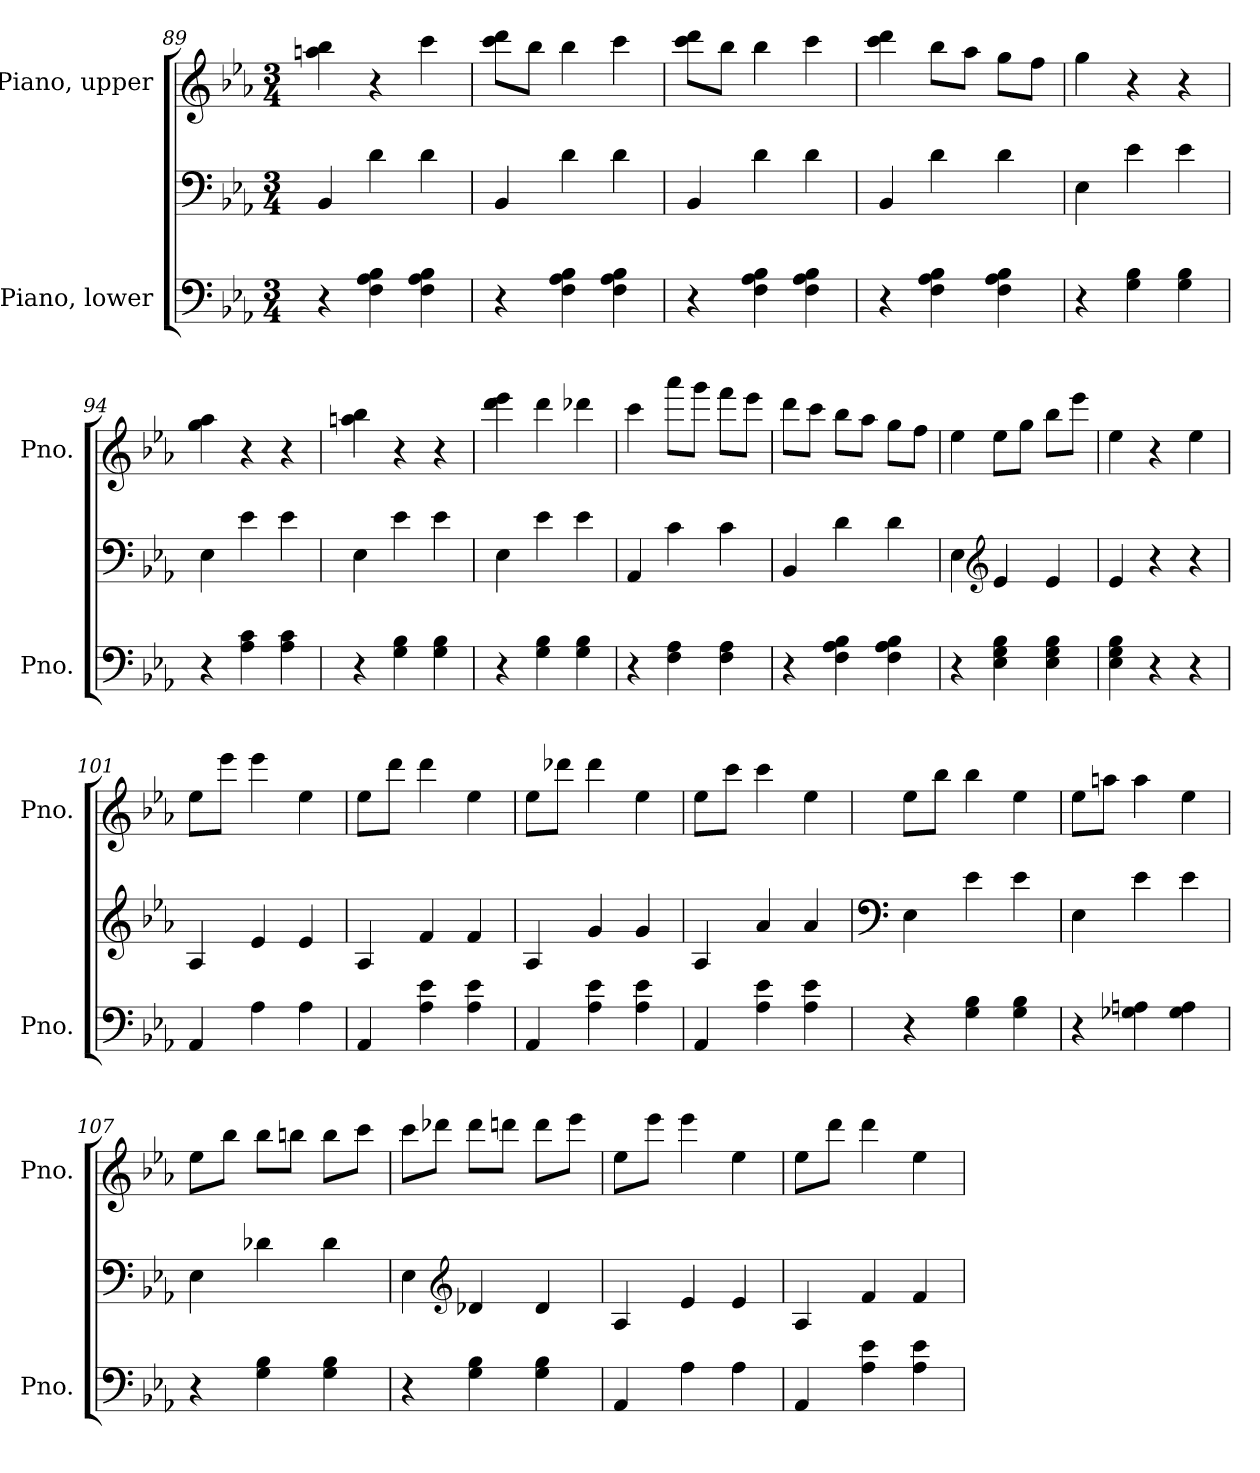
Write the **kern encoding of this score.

**kern	**kern	**kern
*part2	*part2	*part1
*staff3	*staff2	*staff1
*I"Piano, lower	*	*I"Piano, upper
*I'Pno.	*	*I'Pno.
!!LO:LB:g=z
*clefF4	*clefF4	*clefG2
*k[b-e-a-]	*k[b-e-a-]	*k[b-e-a-]
*M3/4	*M3/4	*M3/4
=89	=89	=89
4r	4BB-/	4aan\ 4bb-\
4F\ 4A-\ 4B-\	4d\	4r
4F\ 4A-\ 4B-\	4d\	4ccc\
=90	=90	=90
4r	4BB-/	8ccc\ 8ddd\L
.	.	8bb-\J
4F\ 4A-\ 4B-\	4d\	4bb-\
4F\ 4A-\ 4B-\	4d\	4ccc\
=91	=91	=91
4r	4BB-/	8ccc\ 8ddd\L
.	.	8bb-\J
4F\ 4A-\ 4B-\	4d\	4bb-\
4F\ 4A-\ 4B-\	4d\	4ccc\
=92	=92	=92
4r	4BB-/	4ccc\ 4ddd\
4F\ 4A-\ 4B-\	4d\	8bb-\L
.	.	8aa-\J
4F\ 4A-\ 4B-\	4d\	8gg\L
.	.	8ff\J
=93	=93	=93
4r	4E-\	4gg\
4G\ 4B-\	4e-\	4r
4G\ 4B-\	4e-\	4r
=94	=94	=94
4r	4E-\	4gg\ 4aa-\
4A-\ 4c\	4e-\	4r
4A-\ 4c\	4e-\	4r
=95	=95	=95
4r	4E-\	4aan\ 4bb-\
4G\ 4B-\	4e-\	4r
4G\ 4B-\	4e-\	4r
!!LO:LB:g=z
=96	=96	=96
4r	4E-\	4ddd\ 4eee-\
4G\ 4B-\	4e-\	4ddd\
4G\ 4B-\	4e-\	4ddd-X\
=97	=97	=97
4r	4AA-/	4ccc\
4F\ 4A-\	4c\	8aaa-\L
.	.	8ggg\J
4F\ 4A-\	4c\	8fff\L
.	.	8eee-\J
=98	=98	=98
4r	4BB-/	8ddd\L
.	.	8ccc\J
4F\ 4A-\ 4B-\	4d\	8bb-\L
.	.	8aa-\J
4F\ 4A-\ 4B-\	4d\	8gg\L
.	.	8ff\J
=99	=99	=99
4r	4E-\	4ee-\
*	*clefG2	*
4E-\ 4G\ 4B-\	4e-/	8ee-\L
.	.	8gg\J
4E-\ 4G\ 4B-\	4e-/	8bb-\L
.	.	8eee-\J
=100	=100	=100
4E-\ 4G\ 4B-\	4e-/	4ee-\
4r	4r	4r
4r	4r	4ee-\
=101	=101	=101
4AA-/	4A-/	8ee-\L
.	.	8eee-\J
4A-\	4e-/	4eee-\
4A-\	4e-/	4ee-\
!!LO:PB:g=z
=102	=102	=102
4AA-/	4A-/	8ee-\L
.	.	8ddd\J
4A-\ 4e-\	4f/	4ddd\
4A-\ 4e-\	4f/	4ee-\
=103	=103	=103
4AA-/	4A-/	8ee-\L
.	.	8ddd-X\J
4A-\ 4e-\	4g/	4ddd-\
4A-\ 4e-\	4g/	4ee-\
=104	=104	=104
4AA-/	4A-/	8ee-\L
.	.	8ccc\J
4A-\ 4e-\	4a-/	4ccc\
4A-\ 4e-\	4a-/	4ee-\
=105	=105	=105
*	*clefF4	*
4r	4E-\	8ee-\L
.	.	8bb-\J
4G\ 4B-\	4e-\	4bb-\
4G\ 4B-\	4e-\	4ee-\
=106	=106	=106
4r	4E-\	8ee-\L
.	.	8aan\J
4G-X\ 4An\	4e-\	4aa\
4G-\ 4A\	4e-\	4ee-\
=107	=107	=107
4r	4E-\	8ee-\L
.	.	8bb-\J
4G\ 4B-\	4d-X\	8bb-\L
.	.	8bbn\J
4G\ 4B-\	4d-\	8bb\L
.	.	8ccc\J
!!LO:LB:g=z
=108	=108	=108
4r	4E-\	8ccc\L
.	.	8ddd-X\J
*	*clefG2	*
4G\ 4B-\	4d-X/	8ddd-\L
.	.	8dddn\J
4G\ 4B-\	4d-/	8ddd\L
.	.	8eee-\J
=109	=109	=109
4AA-/	4A-/	8ee-\L
.	.	8eee-\J
4A-\	4e-/	4eee-\
4A-\	4e-/	4ee-\
=110	=110	=110
4AA-/	4A-/	8ee-\L
.	.	8ddd\J
4A-\ 4e-\	4f/	4ddd\
4A-\ 4e-\	4f/	4ee-\
=	=	=
*-	*-	*-
